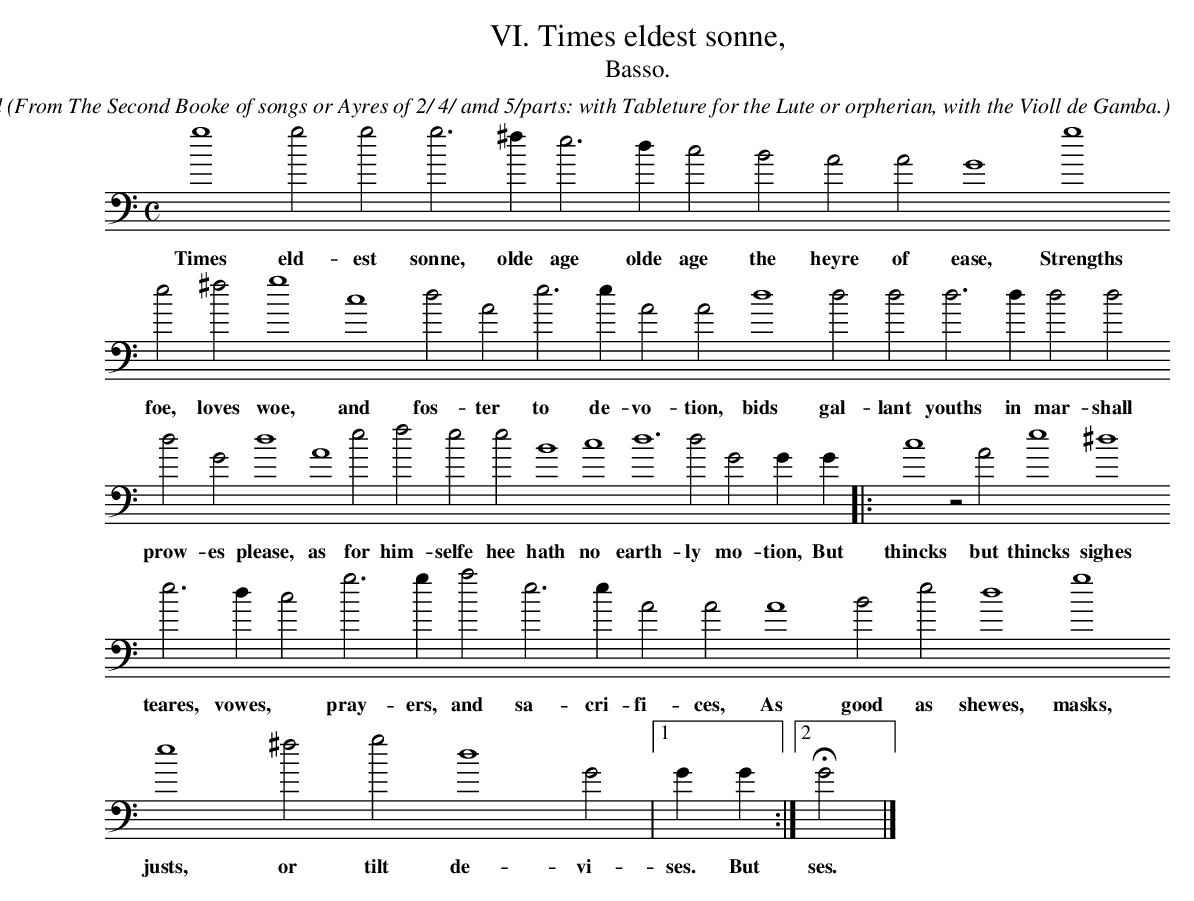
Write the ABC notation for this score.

X:1
T:VI. Times eldest sonne,
T:Basso.
C: John Dowland
O: From The Second Booke of songs or Ayres of 2/ 4/ amd 5/parts: with Tableture for the Lute or orpherian, with the Violl de Gamba.
M:C
L:1/4
K:C bass
g4 g2 g2 g3 ^f e3 d c2 B2 A2 A2 G4 g4
w:Times eld- est sonne, olde age olde age the heyre of ease, Strengths
e2 ^f2 g4 c4 d2 A2 e3 e A2 A2 d4 d2 d2 d3 d d2 d2
w:foe, loves woe, and fos- ter to de- vo- tion, bids gal- lant youths in mar- shall
d2 G2 d4 A4 e2 f2 e2 e2 B4 c4 d6 d2 G2 G G |: c4   z2 A2 e4 ^d4
w:prow- es please, as for him- selfe hee hath no earth- ly mo- tion, But thincks but thincks sighes
e3 d c2 g3 g a2 e3 e A2 A2 A4 B2 e2 d4 g4 e4 ^f2 g2 d4 G2 |1 G G  :|2 HG2 |]
w:teares, vowes, * pray- ers, and sa- cri- fi- ces, As good as shewes, masks, justs, or tilt de- vi- ses.  But  ses.
